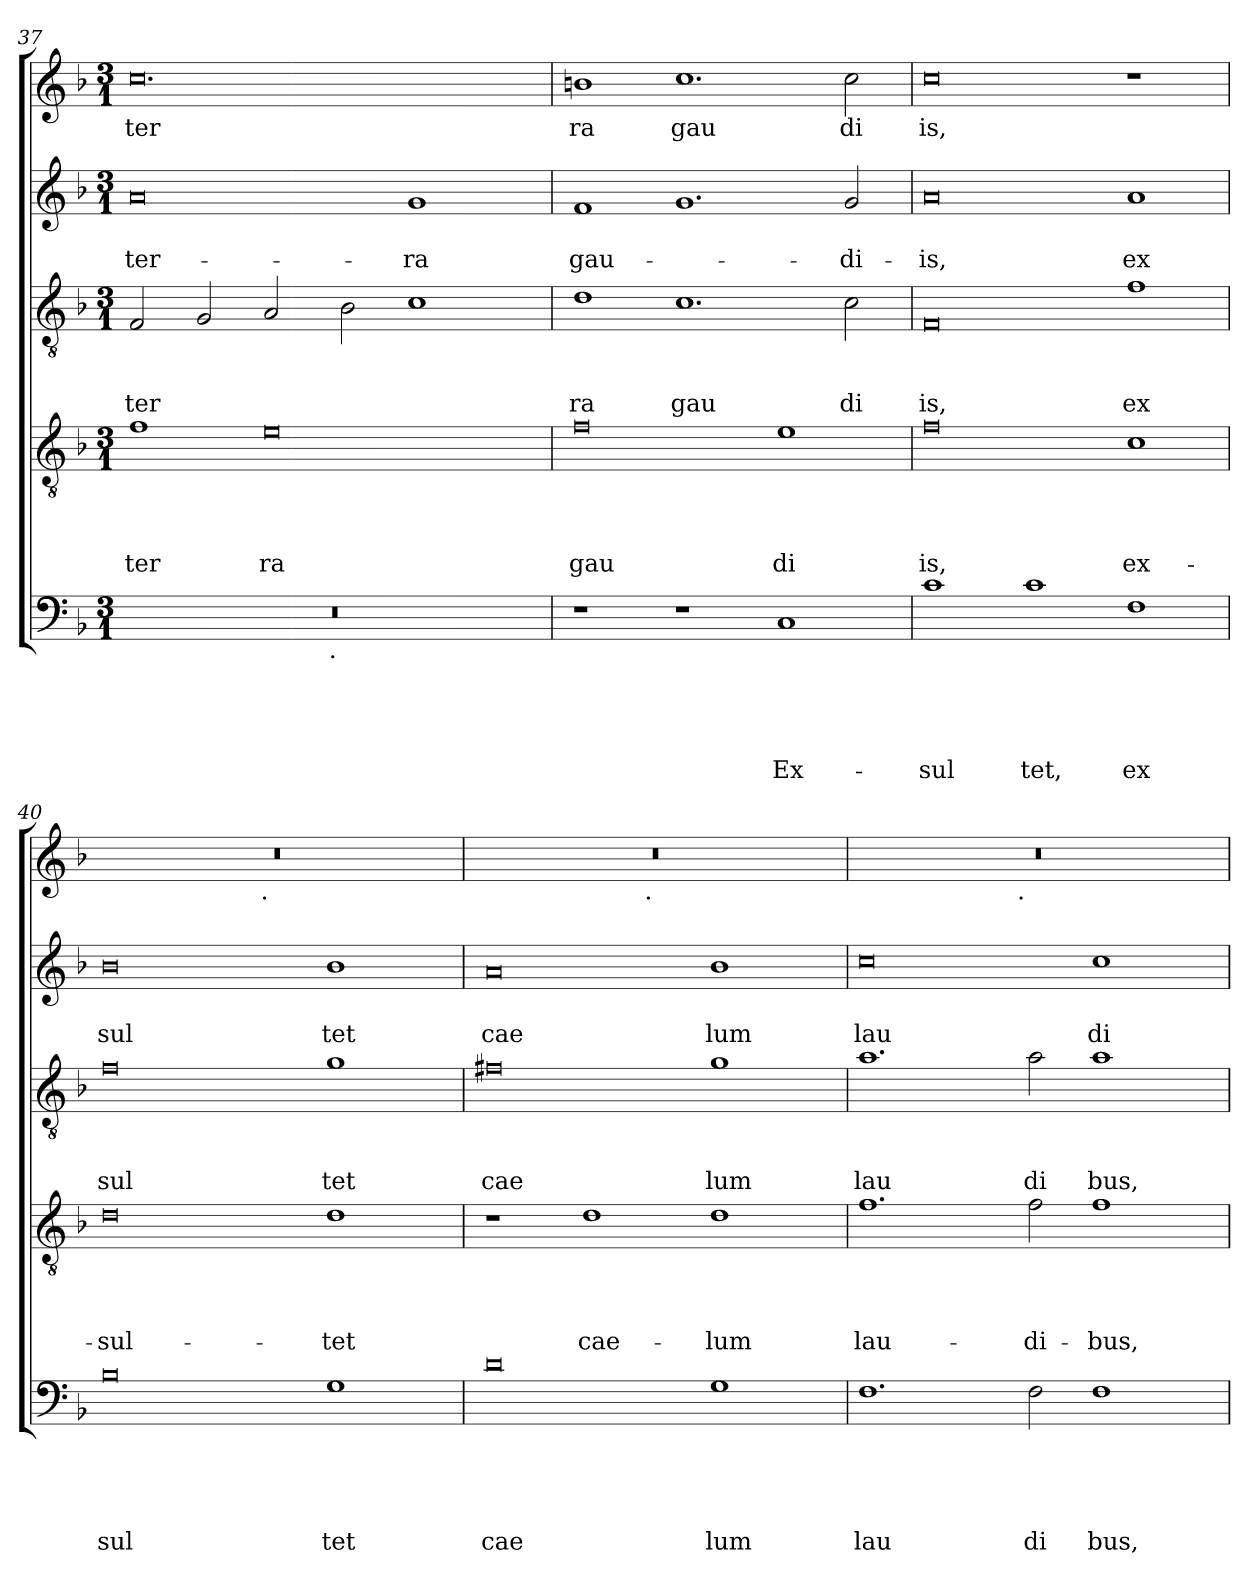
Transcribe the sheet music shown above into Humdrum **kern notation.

**kern	**text	**text	**text	**text	**text	**kern	**text	**text	**text	**text	**kern	**text	**text	**text	**kern	**text	**text	**kern	**text
*part5	*part5	*part5	*part5	*part5	*part5	*part4	*part4	*part4	*part4	*part4	*part3	*part3	*part3	*part3	*part2	*part2	*part2	*part1	*part1
*staff5	*staff5	*staff5	*staff5	*staff5	*staff5	*staff4	*staff4	*staff4	*staff4	*staff4	*staff3	*staff3	*staff3	*staff3	*staff2	*staff2	*staff2	*staff1	*staff1
*clefF4	*	*	*	*	*	*clefGv2	*	*	*	*	*clefGv2	*	*	*	*clefG2	*	*	*clefG2	*
*k[b-]	*	*	*	*	*	*k[b-]	*	*	*	*	*k[b-]	*	*	*	*k[b-]	*	*	*k[b-]	*
*F:	*	*	*	*	*	*F:	*	*	*	*	*F:	*	*	*	*F:	*	*	*F:	*
*M3/1	*	*	*	*	*	*M3/1	*	*	*	*	*M3/1	*	*	*	*M3/1	*	*	*M3/1	*
=37	=37	=37	=37	=37	=37	=37	=37	=37	=37	=37	=37	=37	=37	=37	=37	=37	=37	=37	=37
!	!	!	!	!	!	!	!	!	!	!LO:LY:b	!	!	!	!LO:LY:b	!	!	!LO:LY:b	!	!LO:LY:b
*^	*	*	*	*	*	*	*	*	*	*	*	*	*	*	*	*	*	*	*
0.r	1ryy	.	.	.	.	.	1f	.	.	.	ter	2F/	.	.	ter	0a	.	ter-	0.cc	ter
.	.	.	.	.	.	.	.	.	.	.	.	2G/	.	.	.	.	.	.	.	.
!	!	!	!	!	!	!	!	!	!	!	!LO:LY:b	!	!	!	!	!	!	!	!	!
.	4...ryy	.	.	.	.	.	0e	.	.	.	ra	2A/	.	.	.	.	.	.	.	.
!	!LO:TX:b:t=.	!	!	!	!	!	!	!	!	!	!	!	!	!	!	!	!	!	!	!
.	1ryy	.	.	.	.	.	.	.	.	.	.	.	.	.	.	.	.	.	.	.
.	.	.	.	.	.	.	.	.	.	.	.	2B-\	.	.	.	.	.	.	.	.
!	!	!	!	!	!	!	!	!	!	!	!	!	!	!	!	!	!	!LO:LY:b	!	!
.	.	.	.	.	.	.	.	.	.	.	.	1c	.	.	.	1g	.	-ra	.	.
.	2ryy	.	.	.	.	.	.	.	.	.	.	.	.	.	.	.	.	.	.	.
.	32ryy	.	.	.	.	.	.	.	.	.	.	.	.	.	.	.	.	.	.	.
=38	=38	=38	=38	=38	=38	=38	=38	=38	=38	=38	=38	=38	=38	=38	=38	=38	=38	=38	=38	=38
!	!	!	!	!	!	!	!	!	!	!	!LO:LY:b	!	!	!	!LO:LY:b	!	!	!LO:LY:b	!	!LO:LY:b
*v	*v	*	*	*	*	*	*	*	*	*	*	*	*	*	*	*	*	*	*	*
1r	.	.	.	.	.	0f	.	.	.	gau	1d	.	.	ra	1f	.	gau-	1bn	ra
!	!	!	!	!	!	!	!	!	!	!	!	!	!	!LO:LY:b	!	!	!	!	!LO:LY:b
1r	.	.	.	.	.	.	.	.	.	.	1.c	.	.	gau	1.g	.	.	1.cc	gau
!	!	!	!	!	!LO:LY:b	!	!	!	!	!LO:LY:b	!	!	!	!	!	!	!	!	!
1C	.	.	.	.	Ex-	1e	.	.	.	di	.	.	.	.	.	.	.	.	.
!	!	!	!	!	!	!	!	!	!	!	!	!	!	!LO:LY:b	!	!	!LO:LY:b	!	!LO:LY:b
.	.	.	.	.	.	.	.	.	.	.	2c\	.	.	di	2g/	.	-di-	2cc\	di
!!LO:LB:g=z
=39	=39	=39	=39	=39	=39	=39	=39	=39	=39	=39	=39	=39	=39	=39	=39	=39	=39	=39	=39
!	!	!	!	!	!LO:LY:b	!	!	!	!	!LO:LY:b	!	!	!	!LO:LY:b	!	!	!LO:LY:b	!	!LO:LY:b
1c	.	.	.	.	-sul	0f	.	.	.	is,	0F	.	.	is,	0a	.	-is,	0cc	is,
!	!	!	!	!	!LO:LY:b	!	!	!	!	!	!	!	!	!	!	!	!	!	!
1c	.	.	.	.	tet,	.	.	.	.	.	.	.	.	.	.	.	.	.	.
!	!	!	!	!	!LO:LY:b	!	!	!	!	!LO:LY:b	!	!	!	!LO:LY:b	!	!	!LO:LY:b	!	!
1F	.	.	.	.	ex	1c	.	.	.	ex-	1f	.	.	ex	1a	.	ex	1r	.
=40	=40	=40	=40	=40	=40	=40	=40	=40	=40	=40	=40	=40	=40	=40	=40	=40	=40	=40	=40
!	!	!	!	!	!LO:LY:b	!	!	!	!	!LO:LY:b	!	!	!	!LO:LY:b	!	!	!LO:LY:b	!	!
*	*	*	*	*	*	*	*	*	*	*	*	*	*	*	*	*	*	*^	*
0B-	.	.	.	.	sul	0d	.	.	.	-sul-	0f	.	.	sul	0b-	.	sul	0.r	1ryy	.
.	.	.	.	.	.	.	.	.	.	.	.	.	.	.	.	.	.	.	4...ryy	.
!	!	!	!	!	!	!	!	!	!	!	!	!	!	!	!	!	!	!	!LO:TX:b:t=.	!
.	.	.	.	.	.	.	.	.	.	.	.	.	.	.	.	.	.	.	1ryy	.
!	!	!	!	!	!LO:LY:b	!	!	!	!	!LO:LY:b	!	!	!	!LO:LY:b	!	!	!LO:LY:b	!	!	!
1G	.	.	.	.	tet	1d	.	.	.	-tet	1g	.	.	tet	1b-	.	tet	.	.	.
.	.	.	.	.	.	.	.	.	.	.	.	.	.	.	.	.	.	.	2ryy	.
.	.	.	.	.	.	.	.	.	.	.	.	.	.	.	.	.	.	.	32ryy	.
=41	=41	=41	=41	=41	=41	=41	=41	=41	=41	=41	=41	=41	=41	=41	=41	=41	=41	=41	=41	=41
!	!	!	!	!	!LO:LY:b	!	!	!	!	!	!	!	!	!LO:LY:b	!	!	!LO:LY:b	!	!	!
0d	.	.	.	.	cae	1r	.	.	.	.	0f#X	.	.	cae	0a	.	cae	0.r	1ryy	.
!	!	!	!	!	!	!	!	!	!	!LO:LY:b	!	!	!	!	!	!	!	!	!	!
.	.	.	.	.	.	1d	.	.	.	cae-	.	.	.	.	.	.	.	.	4...ryy	.
!	!	!	!	!	!	!	!	!	!	!	!	!	!	!	!	!	!	!	!LO:TX:b:t=.	!
.	.	.	.	.	.	.	.	.	.	.	.	.	.	.	.	.	.	.	1ryy	.
!	!	!	!	!	!LO:LY:b	!	!	!	!	!LO:LY:b	!	!	!	!LO:LY:b	!	!	!LO:LY:b	!	!	!
1G	.	.	.	.	lum	1d	.	.	.	-lum	1g	.	.	lum	1b-	.	lum	.	.	.
.	.	.	.	.	.	.	.	.	.	.	.	.	.	.	.	.	.	.	2ryy	.
.	.	.	.	.	.	.	.	.	.	.	.	.	.	.	.	.	.	.	32ryy	.
=42	=42	=42	=42	=42	=42	=42	=42	=42	=42	=42	=42	=42	=42	=42	=42	=42	=42	=42	=42	=42
!	!	!	!	!	!LO:LY:b	!	!	!	!	!LO:LY:b	!	!	!	!LO:LY:b	!	!	!LO:LY:b	!	!	!
1.F	.	.	.	.	lau	1.f	.	.	.	lau-	1.a	.	.	lau	0cc	.	lau	0.r	1ryy	.
.	.	.	.	.	.	.	.	.	.	.	.	.	.	.	.	.	.	.	4...ryy	.
!	!	!	!	!	!	!	!	!	!	!	!	!	!	!	!	!	!	!	!LO:TX:b:t=.	!
.	.	.	.	.	.	.	.	.	.	.	.	.	.	.	.	.	.	.	1ryy	.
!	!	!	!	!	!LO:LY:b	!	!	!	!	!LO:LY:b	!	!	!	!LO:LY:b	!	!	!	!	!	!
2F\	.	.	.	.	di	2f\	.	.	.	-di-	2a\	.	.	di	.	.	.	.	.	.
!	!	!	!	!	!LO:LY:b	!	!	!	!	!LO:LY:b	!	!	!	!LO:LY:b	!	!	!LO:LY:b	!	!	!
1F	.	.	.	.	bus,	1f	.	.	.	-bus,	1a	.	.	bus,	1cc	.	di	.	.	.
.	.	.	.	.	.	.	.	.	.	.	.	.	.	.	.	.	.	.	2ryy	.
.	.	.	.	.	.	.	.	.	.	.	.	.	.	.	.	.	.	.	32ryy	.
*	*	*	*	*	*	*	*	*	*	*	*	*	*	*	*	*	*	*v	*v	*
=	=	=	=	=	=	=	=	=	=	=	=	=	=	=	=	=	=	=	=
*-	*-	*-	*-	*-	*-	*-	*-	*-	*-	*-	*-	*-	*-	*-	*-	*-	*-	*-	*-
